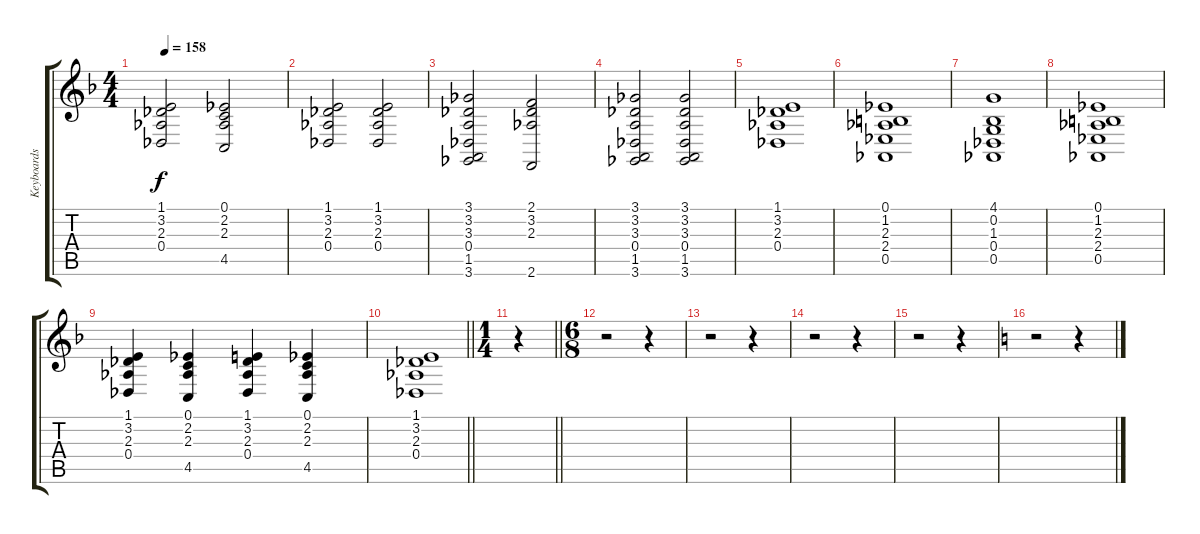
\track ("Keyboards" "Keyboards") {instrument reedorgan}
\staff {score tabs}
\tuning (Eb4 Bb3 Gb3 Db3 Ab2 Eb2) {hide}
\ts (4 4)
\tempo 158
\clef g2
\ks f
(1.1 3.2 2.3 0.4).2{dy f} (0.1 2.2 2.3 4.5).2 |
(1.1 3.2 2.3 0.4).2 (1.1 3.2 2.3 0.4).2 |
(3.1 3.2 3.3 0.4 1.5 3.6).2 (2.1 3.2 2.3 2.6).2 |
(3.1 3.2 3.3 0.4 1.5 3.6).2 (3.1 3.2 3.3 0.4 1.5 3.6).2 |
(1.1 3.2 2.3 0.4).1 |
(0.1 1.2 2.3 2.4 0.5).1 |
(4.1 0.2 1.3 0.4 0.5).1 |
(0.1 1.2 2.3 2.4 0.5).1 |
(1.1 3.2 2.3 0.4).4 (0.1 2.2 2.3 4.5).4 (1.1 3.2 2.3 0.4).4 (0.1 2.2 2.3 4.5).4 |
\barLineRight lightlight
(1.1 3.2 2.3 0.4).1 |
\ts (1 4)
\barLineRight lightlight
r.4 |
\ts (6 8)
\section ("" " ")
r.2 r.4 |
r.2 r.4 |
r.2 r.4 |
r.2 r.4 |
\ks c
r.2 r.4
